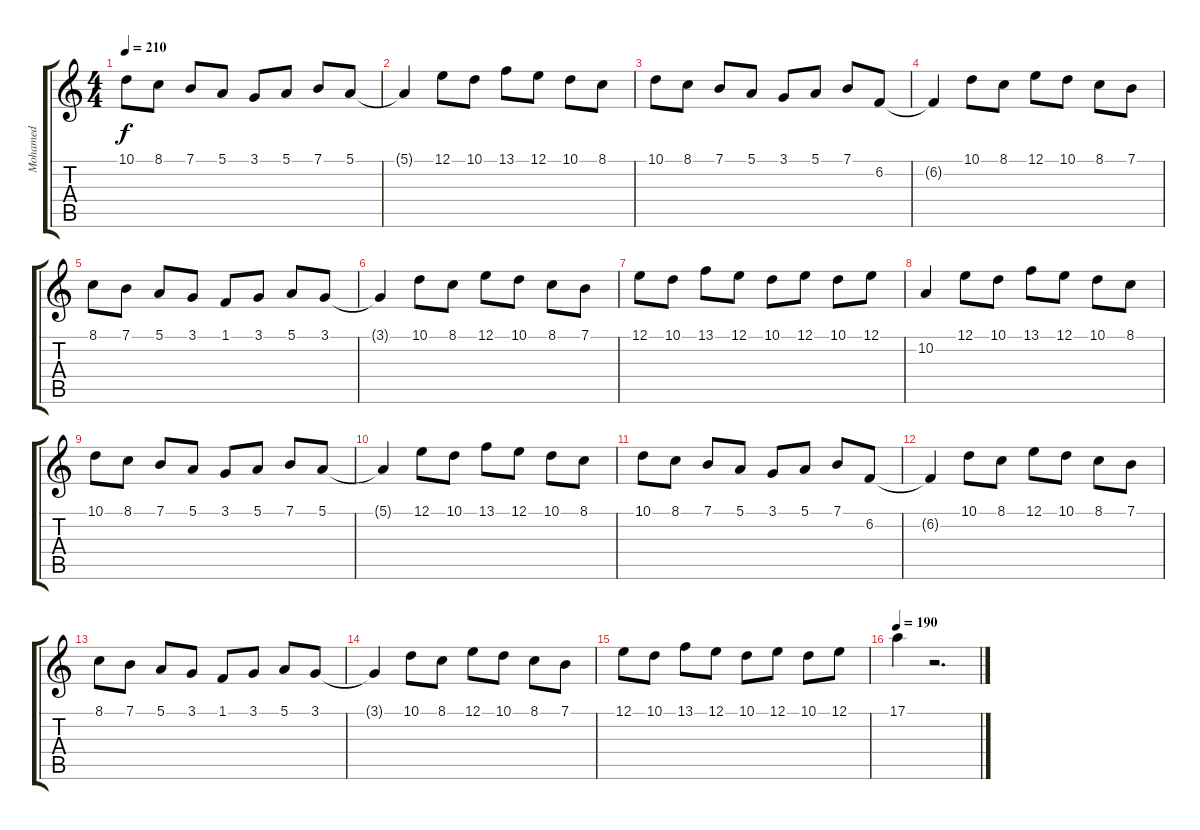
\track ("Mohamed" "Mohamed") {instrument violin}
\staff {score tabs}
\tuning (E4 B3 G3 D3 A2 E2) {hide}
\ts (4 4)
\tempo 210
\clef g2
\ks c
10.1.8{dy f} 8.1.8 7.1.8 5.1.8 3.1.8 5.1.8 7.1.8 5.1.8 |
5.1{t}.4 12.1.8 10.1.8 13.1.8 12.1.8 10.1.8 8.1.8 |
10.1.8 8.1.8 7.1.8 5.1.8 3.1.8 5.1.8 7.1.8 6.2.8 |
6.2{t}.4 10.1.8 8.1.8 12.1.8 10.1.8 8.1.8 7.1.8 |
8.1.8 7.1.8 5.1.8 3.1.8 1.1.8 3.1.8 5.1.8 3.1.8 |
3.1{t}.4 10.1.8 8.1.8 12.1.8 10.1.8 8.1.8 7.1.8 |
12.1.8 10.1.8 13.1.8 12.1.8 10.1.8 12.1.8 10.1.8 12.1.8 |
10.2.4 12.1.8 10.1.8 13.1.8 12.1.8 10.1.8 8.1.8 |
10.1.8 8.1.8 7.1.8 5.1.8 3.1.8 5.1.8 7.1.8 5.1.8 |
5.1{t}.4 12.1.8 10.1.8 13.1.8 12.1.8 10.1.8 8.1.8 |
10.1.8 8.1.8 7.1.8 5.1.8 3.1.8 5.1.8 7.1.8 6.2.8 |
6.2{t}.4 10.1.8 8.1.8 12.1.8 10.1.8 8.1.8 7.1.8 |
8.1.8 7.1.8 5.1.8 3.1.8 1.1.8 3.1.8 5.1.8 3.1.8 |
3.1{t}.4 10.1.8 8.1.8 12.1.8 10.1.8 8.1.8 7.1.8 |
12.1.8 10.1.8 13.1.8 12.1.8 10.1.8 12.1.8 10.1.8 12.1.8 |
\tempo 190
17.1.4 r.2{d}
